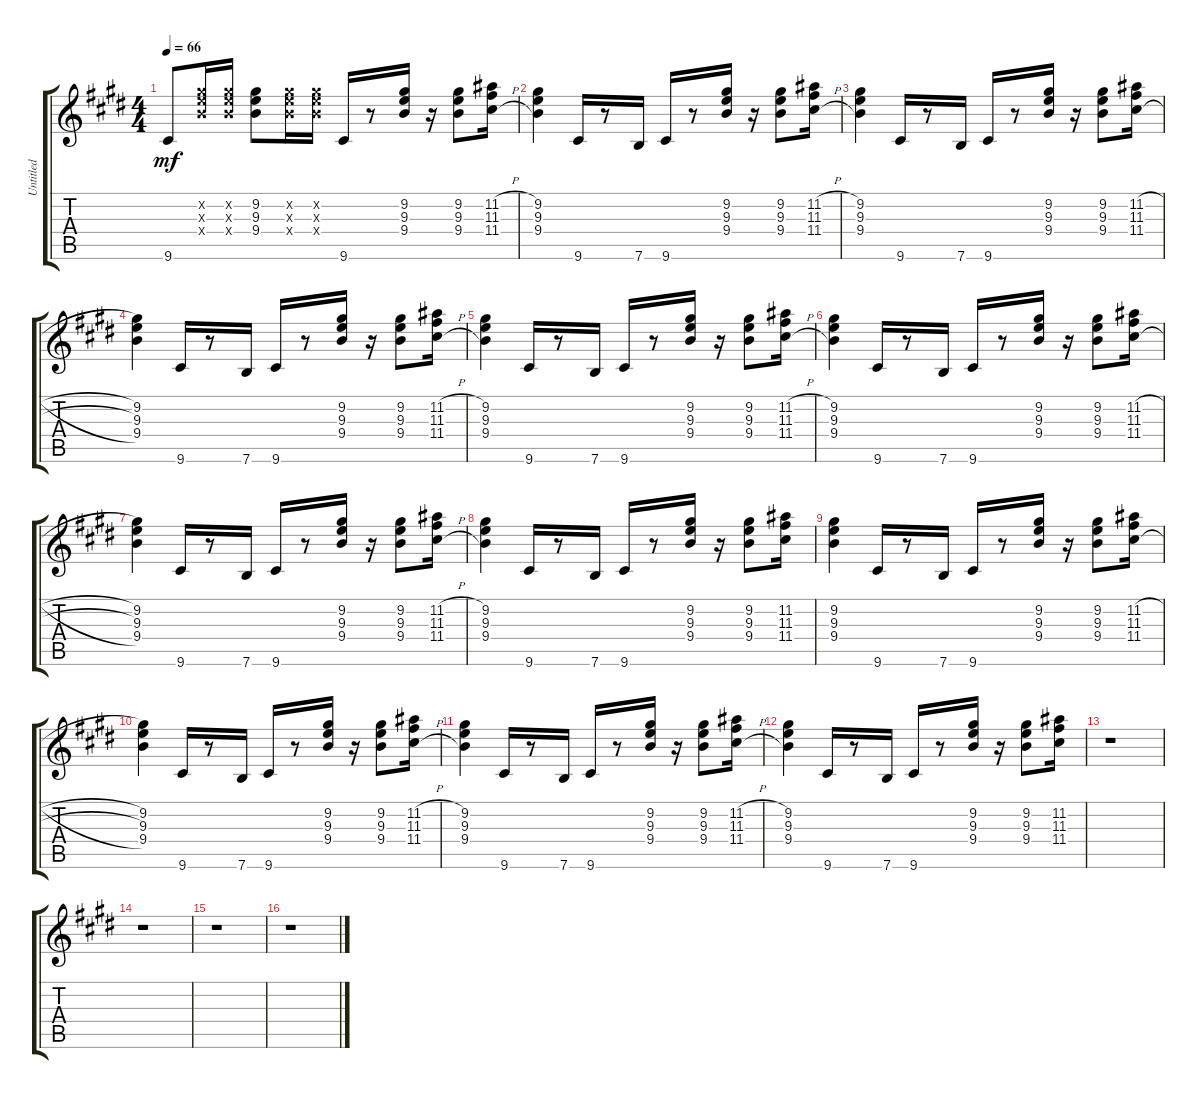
\track ("Untitled" "Untitled") {instrument electricguitarclean}
\staff {score tabs}
\tuning (E4 B3 G3 D3 A2 E2) {hide}
\ts (4 4)
\tempo 66
\clef g2
\ks e
9.6.8{dy mf} (9.2{x} 9.3{x} 9.4{x}).16 (9.2{x} 9.3{x} 9.4{x}).16 (9.2 9.3 9.4).8 (9.2{x} 9.3{x} 9.4{x}).16 (9.2{x} 9.3{x} 9.4{x}).16 9.6.16 r.8 (9.2 9.3 9.4).16 r.16 (9.2 9.3 9.4).8 (11.2{h} 11.3{h} 11.4{h}).16 |
(9.2 9.3 9.4).4 9.6.16 r.8 7.6.16 9.6.16 r.8 (9.2 9.3 9.4).16 r.16 (9.2 9.3 9.4).8 (11.2{h} 11.3{h} 11.4{h}).16 |
(9.2 9.3 9.4).4 9.6.16 r.8 7.6.16 9.6.16 r.8 (9.2 9.3 9.4).16 r.16 (9.2 9.3 9.4).8 (11.2{h} 11.3{h} 11.4{h}).16 |
(9.2 9.3 9.4).4 9.6.16 r.8 7.6.16 9.6.16 r.8 (9.2 9.3 9.4).16 r.16 (9.2 9.3 9.4).8 (11.2{h} 11.3{h} 11.4{h}).16 |
(9.2 9.3 9.4).4 9.6.16 r.8 7.6.16 9.6.16 r.8 (9.2 9.3 9.4).16 r.16 (9.2 9.3 9.4).8 (11.2{h} 11.3{h} 11.4{h}).16 |
(9.2 9.3 9.4).4 9.6.16 r.8 7.6.16 9.6.16 r.8 (9.2 9.3 9.4).16 r.16 (9.2 9.3 9.4).8 (11.2{h} 11.3{h} 11.4{h}).16 |
(9.2 9.3 9.4).4 9.6.16 r.8 7.6.16 9.6.16 r.8 (9.2 9.3 9.4).16 r.16 (9.2 9.3 9.4).8 (11.2{h} 11.3{h} 11.4{h}).16 |
(9.2 9.3 9.4).4 9.6.16 r.8 7.6.16 9.6.16 r.8 (9.2 9.3 9.4).16 r.16 (9.2 9.3 9.4).8 (11.2 11.3 11.4).16 |
(9.2 9.3 9.4).4 9.6.16 r.8 7.6.16 9.6.16 r.8 (9.2 9.3 9.4).16 r.16 (9.2 9.3 9.4).8 (11.2{h} 11.3{h} 11.4{h}).16 |
(9.2 9.3 9.4).4 9.6.16 r.8 7.6.16 9.6.16 r.8 (9.2 9.3 9.4).16 r.16 (9.2 9.3 9.4).8 (11.2{h} 11.3{h} 11.4{h}).16 |
(9.2 9.3 9.4).4 9.6.16 r.8 7.6.16 9.6.16 r.8 (9.2 9.3 9.4).16 r.16 (9.2 9.3 9.4).8 (11.2{h} 11.3{h} 11.4{h}).16 |
(9.2 9.3 9.4).4 9.6.16 r.8 7.6.16 9.6.16 r.8 (9.2 9.3 9.4).16 r.16 (9.2 9.3 9.4).8 (11.2 11.3 11.4).16 |
r.1 |
r.1 |
r.1 |
r.1
